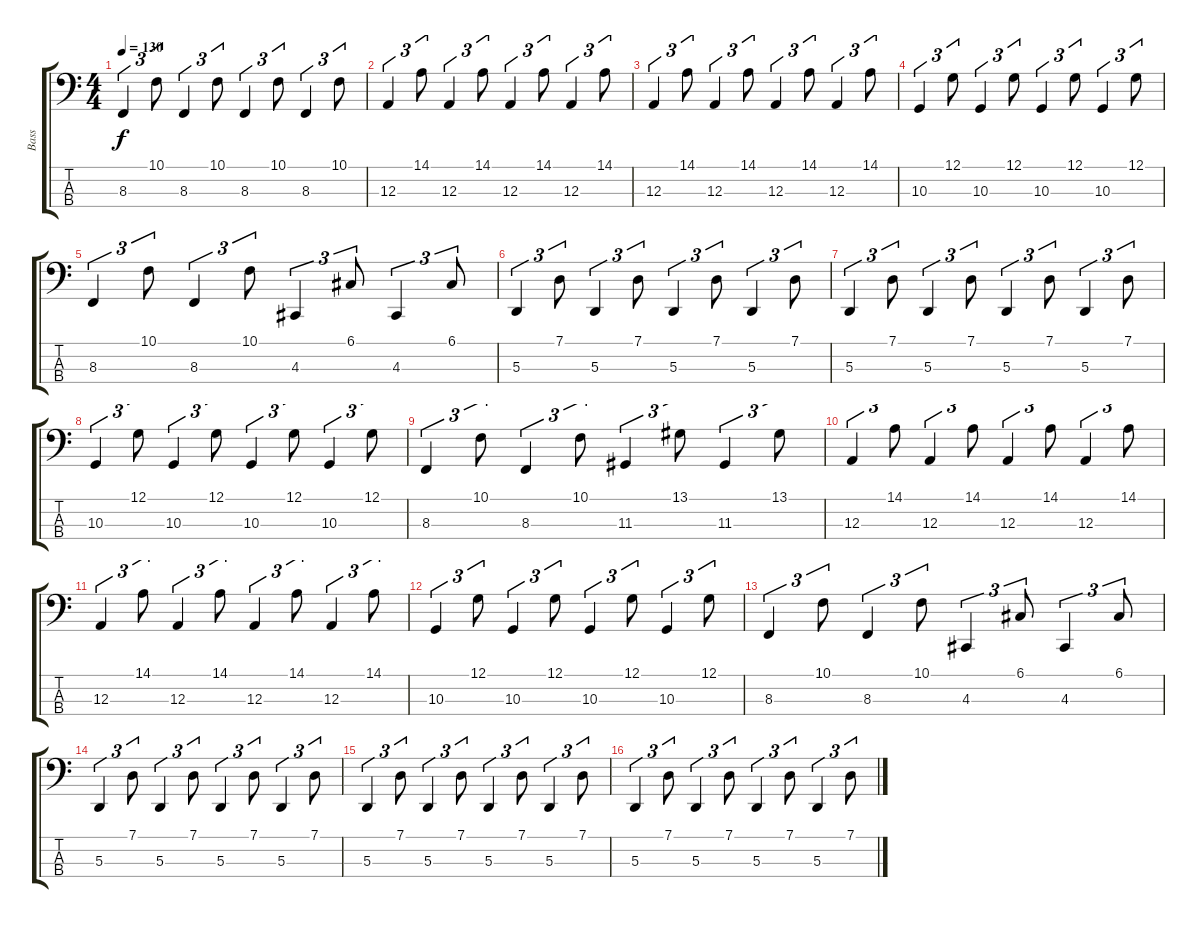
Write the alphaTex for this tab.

\track ("Bass" "Bass") {instrument lead2sawtooth}
\staff {score tabs}
\tuning (G2 D2 A1 E1) {hide}
\ts (4 4)
\tempo 130
\clef f4
\ks c
8.3.4{tu (3 2) dy f} 10.1.8{tu (3 2)} 8.3.4{tu (3 2)} 10.1.8{tu (3 2)} 8.3.4{tu (3 2)} 10.1.8{tu (3 2)} 8.3.4{tu (3 2)} 10.1.8{tu (3 2)} |
12.3.4{tu (3 2)} 14.1.8{tu (3 2)} 12.3.4{tu (3 2)} 14.1.8{tu (3 2)} 12.3.4{tu (3 2)} 14.1.8{tu (3 2)} 12.3.4{tu (3 2)} 14.1.8{tu (3 2)} |
12.3.4{tu (3 2)} 14.1.8{tu (3 2)} 12.3.4{tu (3 2)} 14.1.8{tu (3 2)} 12.3.4{tu (3 2)} 14.1.8{tu (3 2)} 12.3.4{tu (3 2)} 14.1.8{tu (3 2)} |
10.3.4{tu (3 2)} 12.1.8{tu (3 2)} 10.3.4{tu (3 2)} 12.1.8{tu (3 2)} 10.3.4{tu (3 2)} 12.1.8{tu (3 2)} 10.3.4{tu (3 2)} 12.1.8{tu (3 2)} |
8.3.4{tu (3 2)} 10.1.8{tu (3 2)} 8.3.4{tu (3 2)} 10.1.8{tu (3 2)} 4.3.4{tu (3 2)} 6.1.8{tu (3 2)} 4.3.4{tu (3 2)} 6.1.8{tu (3 2)} |
5.3.4{tu (3 2)} 7.1.8{tu (3 2)} 5.3.4{tu (3 2)} 7.1.8{tu (3 2)} 5.3.4{tu (3 2)} 7.1.8{tu (3 2)} 5.3.4{tu (3 2)} 7.1.8{tu (3 2)} |
5.3.4{tu (3 2)} 7.1.8{tu (3 2)} 5.3.4{tu (3 2)} 7.1.8{tu (3 2)} 5.3.4{tu (3 2)} 7.1.8{tu (3 2)} 5.3.4{tu (3 2)} 7.1.8{tu (3 2)} |
10.3.4{tu (3 2)} 12.1.8{tu (3 2)} 10.3.4{tu (3 2)} 12.1.8{tu (3 2)} 10.3.4{tu (3 2)} 12.1.8{tu (3 2)} 10.3.4{tu (3 2)} 12.1.8{tu (3 2)} |
8.3.4{tu (3 2)} 10.1.8{tu (3 2)} 8.3.4{tu (3 2)} 10.1.8{tu (3 2)} 11.3.4{tu (3 2)} 13.1.8{tu (3 2)} 11.3.4{tu (3 2)} 13.1.8{tu (3 2)} |
12.3.4{tu (3 2)} 14.1.8{tu (3 2)} 12.3.4{tu (3 2)} 14.1.8{tu (3 2)} 12.3.4{tu (3 2)} 14.1.8{tu (3 2)} 12.3.4{tu (3 2)} 14.1.8{tu (3 2)} |
12.3.4{tu (3 2)} 14.1.8{tu (3 2)} 12.3.4{tu (3 2)} 14.1.8{tu (3 2)} 12.3.4{tu (3 2)} 14.1.8{tu (3 2)} 12.3.4{tu (3 2)} 14.1.8{tu (3 2)} |
10.3.4{tu (3 2)} 12.1.8{tu (3 2)} 10.3.4{tu (3 2)} 12.1.8{tu (3 2)} 10.3.4{tu (3 2)} 12.1.8{tu (3 2)} 10.3.4{tu (3 2)} 12.1.8{tu (3 2)} |
8.3.4{tu (3 2)} 10.1.8{tu (3 2)} 8.3.4{tu (3 2)} 10.1.8{tu (3 2)} 4.3.4{tu (3 2)} 6.1.8{tu (3 2)} 4.3.4{tu (3 2)} 6.1.8{tu (3 2)} |
5.3.4{tu (3 2)} 7.1.8{tu (3 2)} 5.3.4{tu (3 2)} 7.1.8{tu (3 2)} 5.3.4{tu (3 2)} 7.1.8{tu (3 2)} 5.3.4{tu (3 2)} 7.1.8{tu (3 2)} |
5.3.4{tu (3 2)} 7.1.8{tu (3 2)} 5.3.4{tu (3 2)} 7.1.8{tu (3 2)} 5.3.4{tu (3 2)} 7.1.8{tu (3 2)} 5.3.4{tu (3 2)} 7.1.8{tu (3 2)} |
5.3.4{tu (3 2)} 7.1.8{tu (3 2)} 5.3.4{tu (3 2)} 7.1.8{tu (3 2)} 5.3.4{tu (3 2)} 7.1.8{tu (3 2)} 5.3.4{tu (3 2)} 7.1.8{tu (3 2)}
